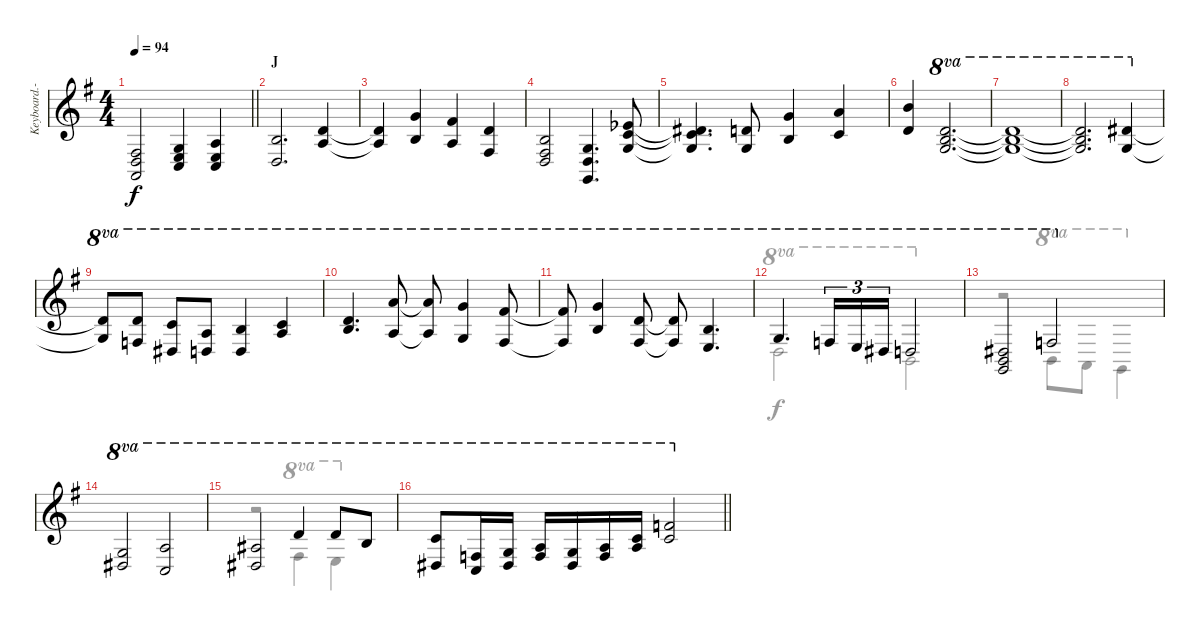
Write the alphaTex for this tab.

\track ("Keyboard.-II" "Keyboard.-") {instrument stringensemble1}
\staff {score}
\tuning (E4 B3 G3 D3 A2 E2 B1) {hide}
\voice
\ts (4 4)
\tempo 94
\clef g2
\barLineRight lightlight
\ks g
(4.4 5.5 5.6).2{dy f} (0.3 2.4 3.5).4 (2.3 2.4 3.5).4 |
\section ("" "J")
(0.2 0.4).2{d} (3.2 2.3).4 |
(3.2{t} 2.3{t}).4 (3.1 0.2).4 (2.1 2.3).4 (3.2 4.4).4 |
(0.2 4.4 5.5).2 (0.3 0.4 3.6).4{d} (4.2{acc b} 5.3 5.4).8 |
(4.2{t} 5.3{t} 5.4{t}).4{d} (3.2 0.3).8 (3.1 0.2).4 (5.1 1.2).4 |
(7.1 3.2).4 (10.1 12.2 12.3).2{d ot 8va} |
(10.1{t} 12.2{t} 12.3{t}).1{ot 8va} |
(10.1{t} 12.2{t} 12.3{t}).2{d ot 8va} (11.1 8.2).4{ot 8va} |
(11.1{t} 8.2{t}).8{ot 8va} (10.1 6.2).8{ot 8va} (8.1 4.2).8{ot 8va} (5.1 3.2).8{ot 8va} (7.1 3.2).4{ot 8va} (8.1 10.2).4{ot 8va} |
(10.1 12.2).4{d ot 8va} (17.1 14.3).8{ot 8va} (17.1{t} 14.3{t}).8{ot 8va} (15.1 12.3).4{ot 8va} (14.1 16.4).8{ot 8va} |
(14.1{t} 16.4{t}).8{ot 8va} (15.1 12.2).4{ot 8va} (10.1 7.2).8{ot 8va} (10.1{t} 7.2{t}).8{ot 8va} (7.1 5.2).4{d ot 8va} |
3.1.4{d ot 8va} 6.2.16{tu (3 2) ot 8va} 5.2.16{tu (3 2) ot 8va} 4.2.16{tu (3 2) ot 8va} 3.2.2{ot 8va} |
(4.2 4.3 5.4).2{ot 8va} 1.1.2{ot 8va} |
(3.1 4.2).2{ot 8va} (5.1 1.2).2{ot 8va} |
(6.1 4.2).2{ot 8va} 10.1.4{ot 8va} 10.1.8{ot 8va} 7.1.8{ot 8va} |
\barLineRight lightlight
(8.1 4.2).8{ot 8va} (1.1 1.2).16{ot 8va} (3.1 4.2).16{ot 8va} (5.1 6.2).16{ot 8va} (3.1 4.2).16{ot 8va} (5.1 6.2).16{ot 8va} (8.1 10.2).16{ot 8va} (13.1 13.2).2{ot 8va}
\voice
\clef g2
\ottava regular
\simile none
\barLineRight lightlight
\ks g
|
|
|
|
|
|
|
|
|
|
|
7.3.2{ot 8va} 4.3.2{ot 8va} |
r.2 4.3.8{ot 8va} 2.3.8{ot 8va} 5.4.4{ot 8va} |
|
r.2 7.2.4{ot 8va} 5.2.4{ot 8va} |
\barLineRight lightlight
